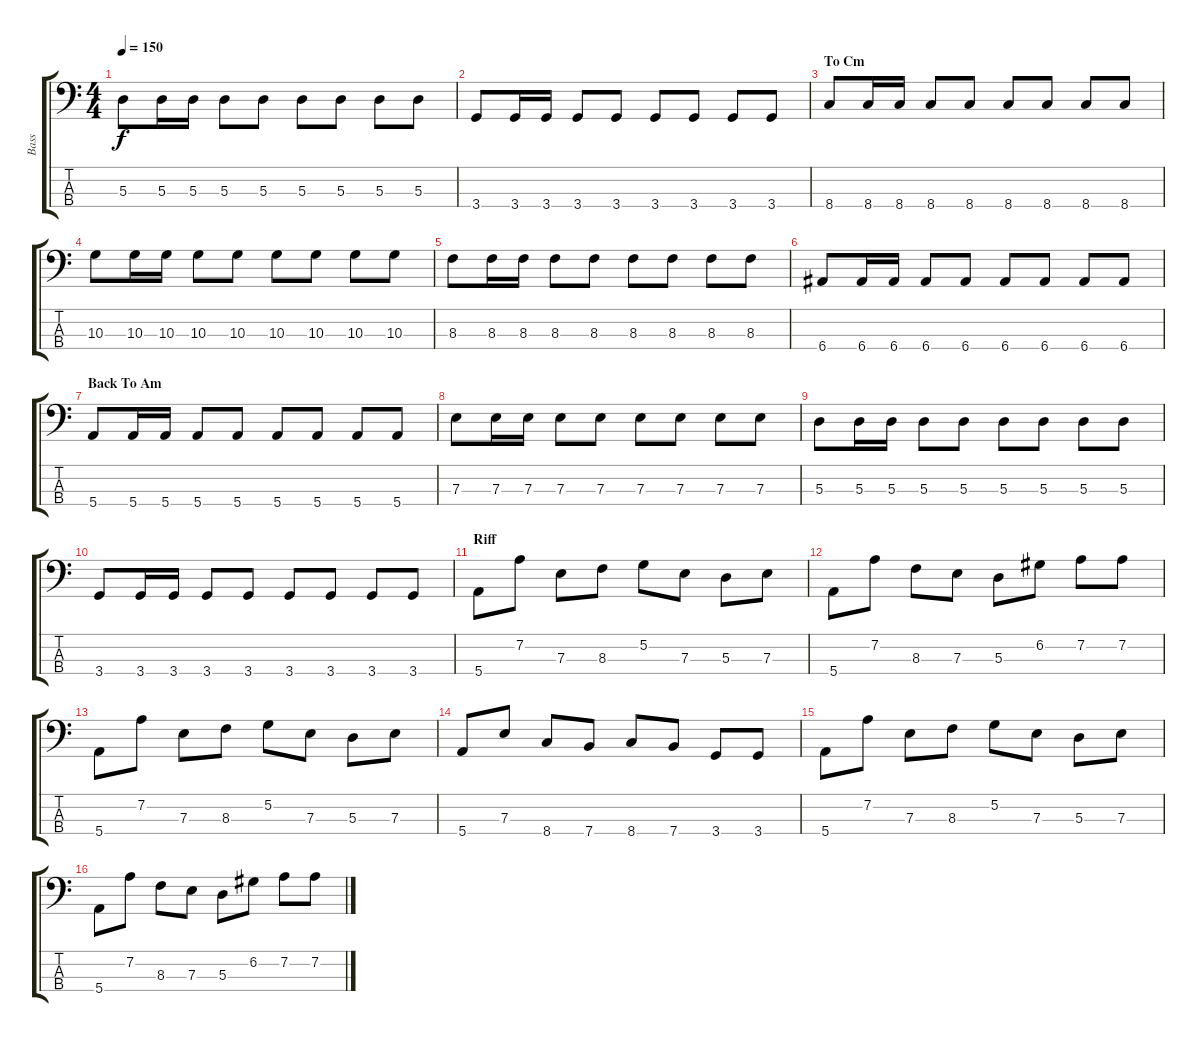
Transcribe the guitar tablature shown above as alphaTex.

\track ("Bass" "Bass") {instrument electricbasspick}
\staff {score tabs}
\tuning (G2 D2 A1 E1) {hide}
\ts (4 4)
\tempo 150
\clef f4
\ks c
5.3.8{dy f} 5.3.16 5.3.16 5.3.8 5.3.8 5.3.8 5.3.8 5.3.8 5.3.8 |
3.4.8 3.4.16 3.4.16 3.4.8 3.4.8 3.4.8 3.4.8 3.4.8 3.4.8 |
\section ("" "To Cm")
8.4.8 8.4.16 8.4.16 8.4.8 8.4.8 8.4.8 8.4.8 8.4.8 8.4.8 |
10.3.8 10.3.16 10.3.16 10.3.8 10.3.8 10.3.8 10.3.8 10.3.8 10.3.8 |
8.3.8 8.3.16 8.3.16 8.3.8 8.3.8 8.3.8 8.3.8 8.3.8 8.3.8 |
6.4.8 6.4.16 6.4.16 6.4.8 6.4.8 6.4.8 6.4.8 6.4.8 6.4.8 |
\section ("" "Back To Am")
5.4.8 5.4.16 5.4.16 5.4.8 5.4.8 5.4.8 5.4.8 5.4.8 5.4.8 |
7.3.8 7.3.16 7.3.16 7.3.8 7.3.8 7.3.8 7.3.8 7.3.8 7.3.8 |
5.3.8 5.3.16 5.3.16 5.3.8 5.3.8 5.3.8 5.3.8 5.3.8 5.3.8 |
3.4.8 3.4.16 3.4.16 3.4.8 3.4.8 3.4.8 3.4.8 3.4.8 3.4.8 |
\section ("" "Riff")
5.4.8 7.2.8 7.3.8 8.3.8 5.2.8 7.3.8 5.3.8 7.3.8 |
5.4.8 7.2.8 8.3.8 7.3.8 5.3.8 6.2.8 7.2.8 7.2.8 |
5.4.8 7.2.8 7.3.8 8.3.8 5.2.8 7.3.8 5.3.8 7.3.8 |
5.4.8 7.3.8 8.4.8 7.4.8 8.4.8 7.4.8 3.4.8 3.4.8 |
5.4.8 7.2.8 7.3.8 8.3.8 5.2.8 7.3.8 5.3.8 7.3.8 |
5.4.8 7.2.8 8.3.8 7.3.8 5.3.8 6.2.8 7.2.8 7.2.8
